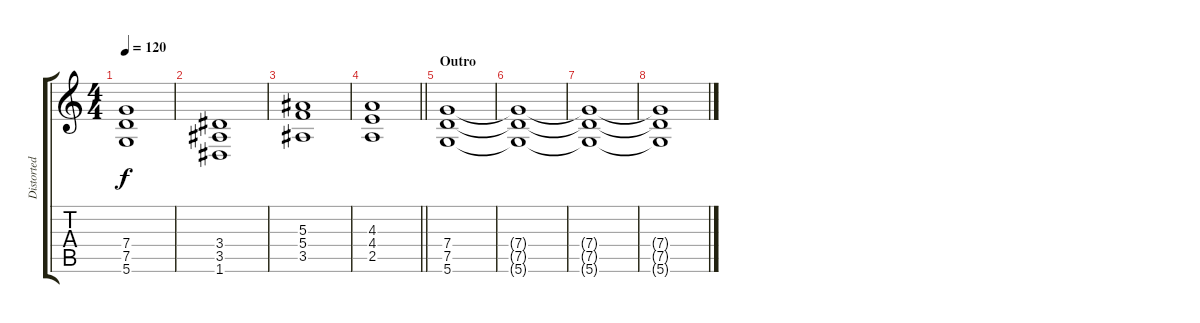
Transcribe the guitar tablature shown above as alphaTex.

\track ("Distorted Rhythm" "Distorted ") {instrument distortionguitar}
\staff {score tabs}
\tuning (D4 A3 F3 C3 G2 D2) {hide}
\ts (4 4)
\tempo 120
\clef g2
\ks c
(7.4 7.5 5.6).1{dy f} |
(3.4 3.5 1.6).1 |
(5.3 5.4 3.5).1 |
\barLineRight lightlight
(4.3 4.4 2.5).1 |
\section ("" "Outro")
(7.4 7.5 5.6).1 |
(7.4{t} 7.5{t} 5.6{t}).1 |
(7.4{t} 7.5{t} 5.6{t}).1 |
(7.4{t} 7.5{t} 5.6{t}).1
